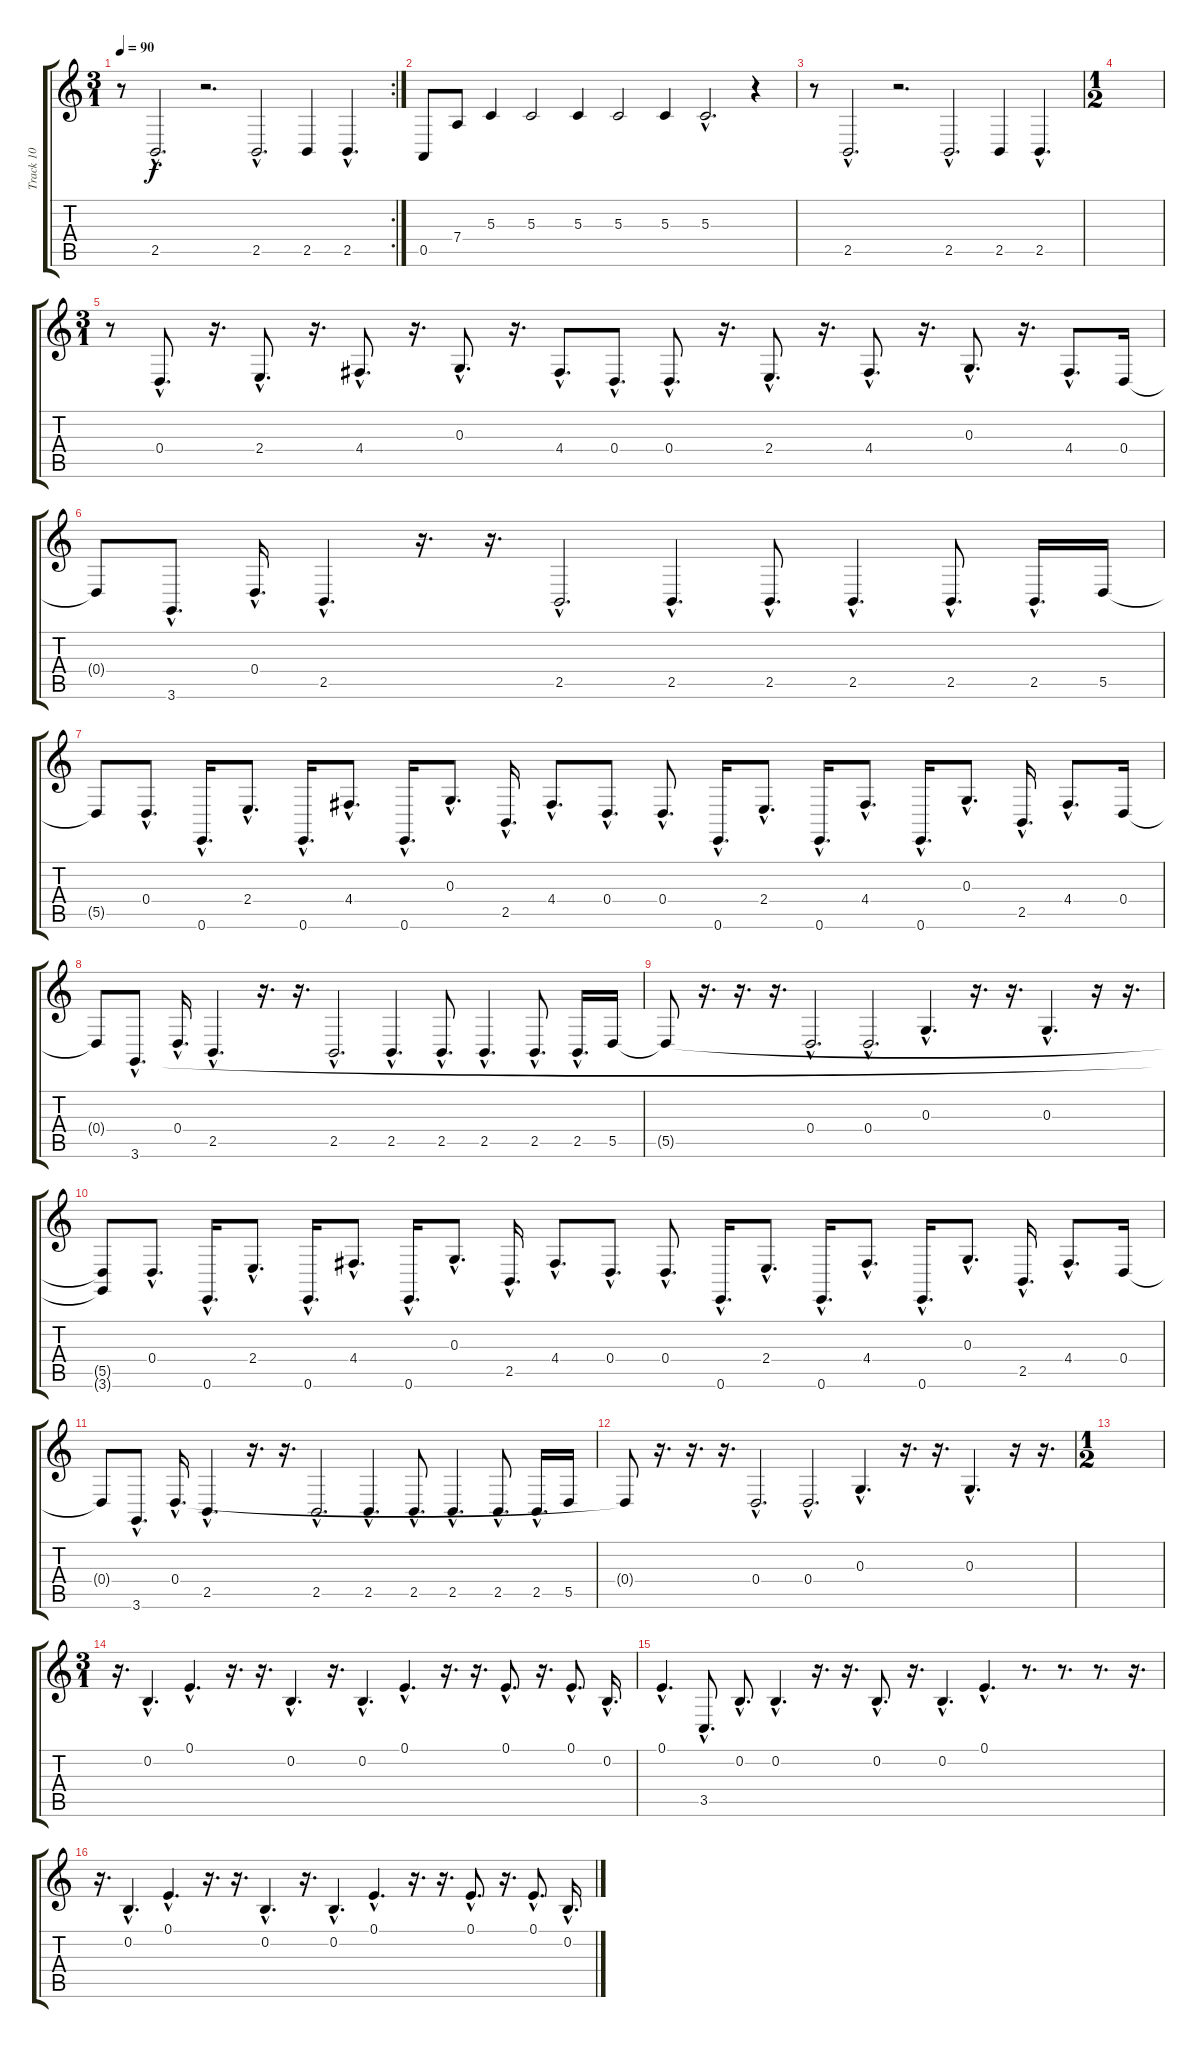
\track ("Track 10" "Track 10") {instrument acousticgrandpiano}
\staff {score tabs}
\tuning (E4 B3 G3 D3 A2 E2) {hide}
\rc 2
\ts (3 1)
\tempo 90
\clef g2
\ks c
r.8{dy f instrument acousticgrandpiano} 2.5{hac}.2{d} r.2{d} 2.5{hac}.2{d} 2.5.4 2.5{hac}.4{d} |
0.5.8 7.4.8 5.3.4 5.3.2 5.3.4 5.3.2 5.3.4 5.3{hac}.2{d} r.4 |
r.8 2.5{hac}.2{d} r.2{d} 2.5{hac}.2{d} 2.5.4 2.5{hac}.4{d} |
\ts (1 2)
|
\ts (3 1)
r.8 0.4{hac}.8{d} r.16{d} 2.4{hac}.8{d} r.16{d} 4.4{hac}.8{d} r.16{d} 0.3{hac}.8{d} r.16{d} 4.4{hac}.8{d} 0.4{hac}.8{d} 0.4{hac}.8{d} r.16{d} 2.4{hac}.8{d} r.16{d} 4.4{hac}.8{d} r.16{d} 0.3{hac}.8{d} r.16{d} 4.4{hac}.8{d} 0.4.16 |
0.4{t}.8 3.6{hac}.8{d} 0.4{hac}.16{d} 2.5{hac}.4{d} r.16{d} r.16{d} 2.5{hac}.2{d} 2.5{hac}.4{d} 2.5{hac}.8{d} 2.5{hac}.4{d} 2.5{hac}.8{d} 2.5{hac}.16{d} 5.5.16 |
5.5{t}.8 0.4{hac}.8{d} 0.6{hac}.16{d} 2.4{hac}.8{d} 0.6{hac}.16{d} 4.4{hac}.8{d} 0.6{hac}.16{d} 0.3{hac}.8{d} 2.5{hac}.16{d} 4.4{hac}.8{d} 0.4{hac}.8{d} 0.4{hac}.8{d} 0.6{hac}.16{d} 2.4{hac}.8{d} 0.6{hac}.16{d} 4.4{hac}.8{d} 0.6{hac}.16{d} 0.3{hac}.8{d} 2.5{hac}.16{d} 4.4{hac}.8{d} 0.4.16 |
0.4{t}.8 3.6{hac}.8{d} 0.4{hac}.16{d} 2.5{hac}.4{d} r.16{d} r.16{d} 2.5{hac}.2{d} 2.5{hac}.4{d} 2.5{hac}.8{d} 2.5{hac}.4{d} 2.5{hac}.8{d} 2.5{hac}.16{d} 5.5.16 |
5.5{t}.8 r.16{d} r.16{d} r.16{d} 0.4{hac}.2{d} 0.4{hac}.2{d} 0.3{hac}.4{d} r.16{d} r.16{d} 0.3{hac}.4{d} r.16 r.16{d} |
(5.5{t} 3.6{t}).8 0.4{hac}.8{d} 0.6{hac}.16{d} 2.4{hac}.8{d} 0.6{hac}.16{d} 4.4{hac}.8{d} 0.6{hac}.16{d} 0.3{hac}.8{d} 2.5{hac}.16{d} 4.4{hac}.8{d} 0.4{hac}.8{d} 0.4{hac}.8{d} 0.6{hac}.16{d} 2.4{hac}.8{d} 0.6{hac}.16{d} 4.4{hac}.8{d} 0.6{hac}.16{d} 0.3{hac}.8{d} 2.5{hac}.16{d} 4.4{hac}.8{d} 0.4.16 |
0.4{t}.8 3.6{hac}.8{d} 0.4{hac}.16{d} 2.5{hac}.4{d} r.16{d} r.16{d} 2.5{hac}.2{d} 2.5{hac}.4{d} 2.5{hac}.8{d} 2.5{hac}.4{d} 2.5{hac}.8{d} 2.5{hac}.16{d} 5.5.16 |
0.4{t}.8 r.16{d} r.16{d} r.16{d} 0.4{hac}.2{d} 0.4{hac}.2{d} 0.3{hac}.4{d} r.16{d} r.16{d} 0.3{hac}.4{d} r.16 r.16{d} |
\ts (1 2)
|
\ts (3 1)
r.16{d} 0.2{hac}.4{d} 0.1{hac}.4{d} r.16{d} r.16{d} 0.2{hac}.4{d} r.16{d} 0.2{hac}.4{d} 0.1{hac}.4{d} r.16{d} r.16{d} 0.1{hac}.8{d} r.16{d} 0.1{hac}.8{d} 0.2{hac}.16{d} |
0.1{hac}.4{d} 3.5{hac}.8{d} 0.2{hac}.8{d} 0.2{hac}.4{d} r.16{d} r.16{d} 0.2{hac}.8{d} r.16{d} 0.2{hac}.4{d} 0.1{hac}.4{d} r.8{d} r.8{d} r.8{d} r.16{d} |
r.16{d} 0.2{hac}.4{d} 0.1{hac}.4{d} r.16{d} r.16{d} 0.2{hac}.4{d} r.16{d} 0.2{hac}.4{d} 0.1{hac}.4{d} r.16{d} r.16{d} 0.1{hac}.8{d} r.16{d} 0.1{hac}.8{d} 0.2{hac}.16{d}
